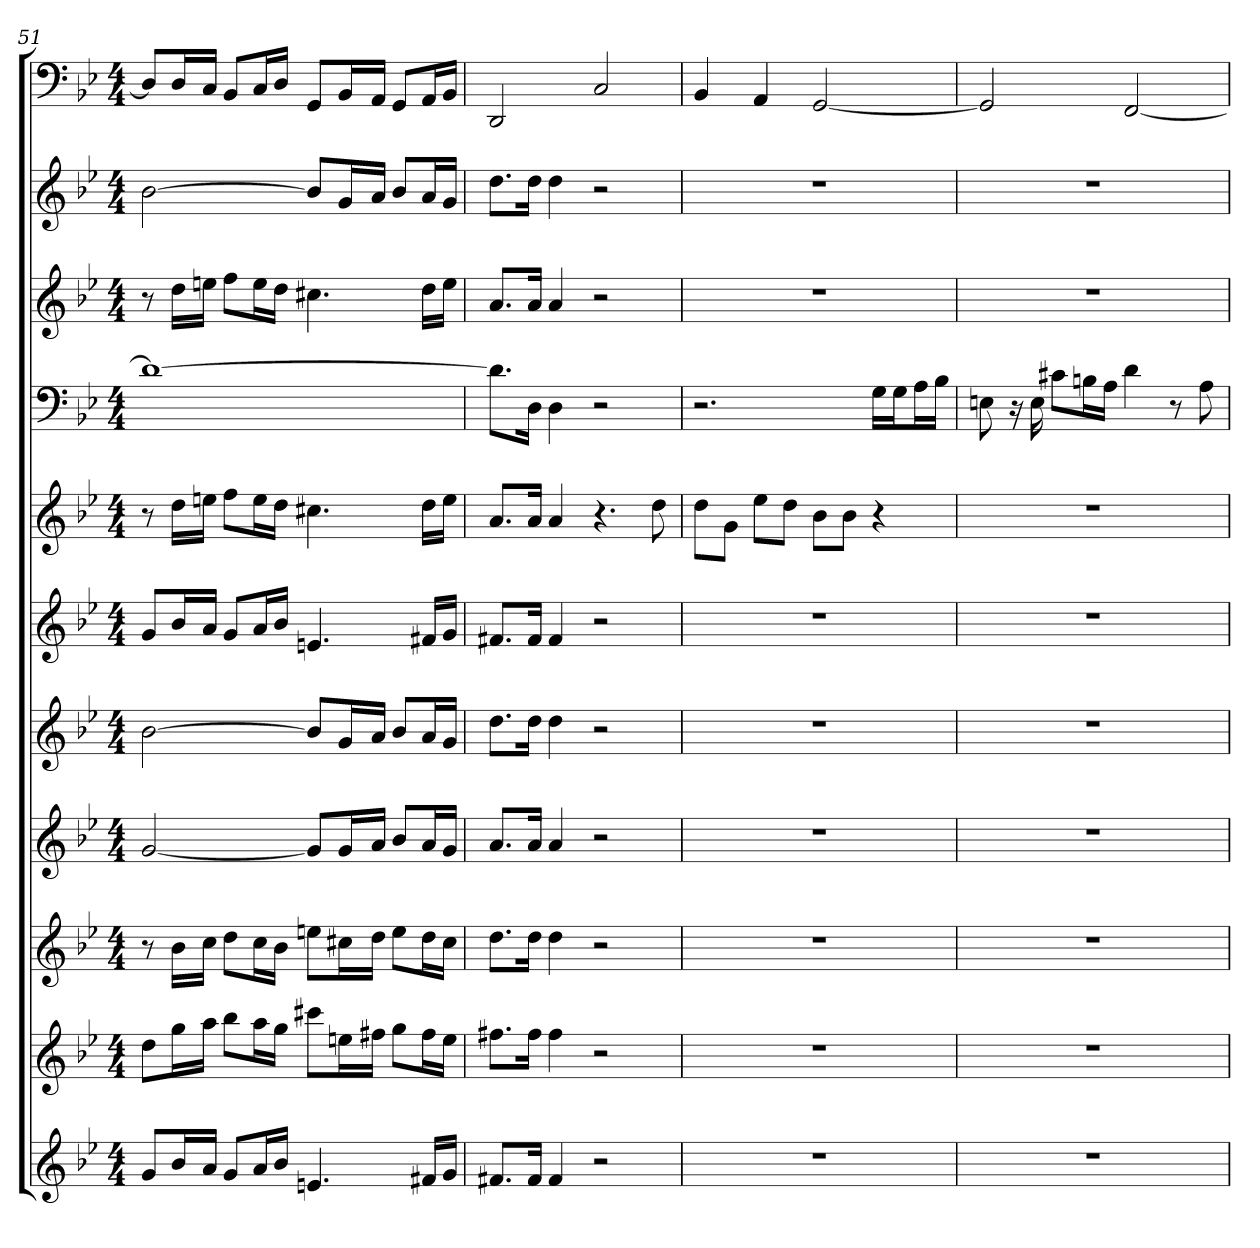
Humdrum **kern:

**kern	**kern	**kern	**kern	**kern	**kern	**kern	**kern	**kern	**kern	**kern
*part11	*part10	*part9	*part8	*part7	*part6	*part5	*part4	*part3	*part2	*part1
*staff11	*staff10	*staff9	*staff8	*staff7	*staff6	*staff5	*staff4	*staff3	*staff2	*staff1
*clefG2	*clefG2	*clefG2	*clefG2	*clefG2	*clefG2	*clefG2	*clefF4	*clefG2	*clefG2	*clefF4
*k[b-e-]	*k[b-e-]	*k[b-e-]	*k[b-e-]	*k[b-e-]	*k[b-e-]	*k[b-e-]	*k[b-e-]	*k[b-e-]	*k[b-e-]	*k[b-e-]
*g:	*g:	*g:	*g:	*g:	*g:	*g:	*g:	*g:	*g:	*g:
*M4/4	*M4/4	*M4/4	*M4/4	*M4/4	*M4/4	*M4/4	*M4/4	*M4/4	*M4/4	*M4/4
=51	=51	=51	=51	=51	=51	=51	=51	=51	=51	=51
8g/L	8dd\L	8r	[2g	[2b-	8g/L	8r	1d_	8r	[2b-	8D/L]
16b-/L	16gg\L	16b-\LL	.	.	16b-/L	16dd\LL	.	16dd\LL	.	16D/L
16a/JJ	16aa\JJ	16cc\JJ	.	.	16a/JJ	16een\JJ	.	16een\JJ	.	16C/JJ
8g/L	8bb-\L	8dd\L	.	.	8g/L	8ff\L	.	8ff\L	.	8BB-/L
16a/L	16aa\L	16cc\L	.	.	16a/L	16ee\L	.	16ee\L	.	16C/L
16b-/JJ	16gg\JJ	16b-\JJ	.	.	16b-/JJ	16dd\JJ	.	16dd\JJ	.	16D/JJ
4.en	8ccc#X\L	8een\L	8g/L]	8b-/L]	4.en	4.cc#X	.	4.cc#X	8b-/L]	8GG/L
.	16een\L	16cc#X\L	16g/L	16g/L	.	.	.	.	16g/L	16BB-/L
.	16ff#X\JJ	16dd\JJ	16a/JJ	16a/JJ	.	.	.	.	16a/JJ	16AA/JJ
.	8gg\L	8ee\L	8b-/L	8b-/L	.	.	.	.	8b-/L	8GG/L
16f#X/LL	16ff#\L	16dd\L	16a/L	16a/L	16f#X/LL	16dd\LL	.	16dd\LL	16a/L	16AA/L
16g/JJ	16ee\JJ	16cc#\JJ	16g/JJ	16g/JJ	16g/JJ	16ee\JJ	.	16ee\JJ	16g/JJ	16BB-/JJ
=52	=52	=52	=52	=52	=52	=52	=52	=52	=52	=52
8.f#X/L	8.ff#X\L	8.dd\L	8.a/L	8.dd\L	8.f#X/L	8.a/L	8.d\L]	8.a/L	8.dd\L	2DD
16f#/Jk	16ff#\Jk	16dd\Jk	16a/Jk	16dd\Jk	16f#/Jk	16a/Jk	16D\Jk	16a/Jk	16dd\Jk	.
4f#	4ff#	4dd	4a	4dd	4f#	4a	4D	4a	4dd	.
2r	2r	2r	2r	2r	2r	4.r	2r	2r	2r	2C
.	.	.	.	.	.	8dd	.	.	.	.
=53	=53	=53	=53	=53	=53	=53	=53	=53	=53	=53
1r	1r	1r	1r	1r	1r	8dd\L	2.r	1r	1r	4BB-
.	.	.	.	.	.	8g\J	.	.	.	.
.	.	.	.	.	.	8ee-\L	.	.	.	4AA
.	.	.	.	.	.	8dd\J	.	.	.	.
.	.	.	.	.	.	8b-\L	.	.	.	[2GG
.	.	.	.	.	.	8b-\J	.	.	.	.
.	.	.	.	.	.	4r	16G\LL	.	.	.
.	.	.	.	.	.	.	16G\J	.	.	.
.	.	.	.	.	.	.	16A\L	.	.	.
.	.	.	.	.	.	.	16B-\JJ	.	.	.
=54	=54	=54	=54	=54	=54	=54	=54	=54	=54	=54
1r	1r	1r	1r	1r	1r	1r	8En	1r	1r	2GG]
.	.	.	.	.	.	.	16r	.	.	.
.	.	.	.	.	.	.	16E	.	.	.
.	.	.	.	.	.	.	8c#X\L	.	.	.
.	.	.	.	.	.	.	16Bn\L	.	.	.
.	.	.	.	.	.	.	16A\JJ	.	.	.
.	.	.	.	.	.	.	4d	.	.	[2FF
.	.	.	.	.	.	.	8r	.	.	.
.	.	.	.	.	.	.	8A	.	.	.
=	=	=	=	=	=	=	=	=	=	=
*-	*-	*-	*-	*-	*-	*-	*-	*-	*-	*-
